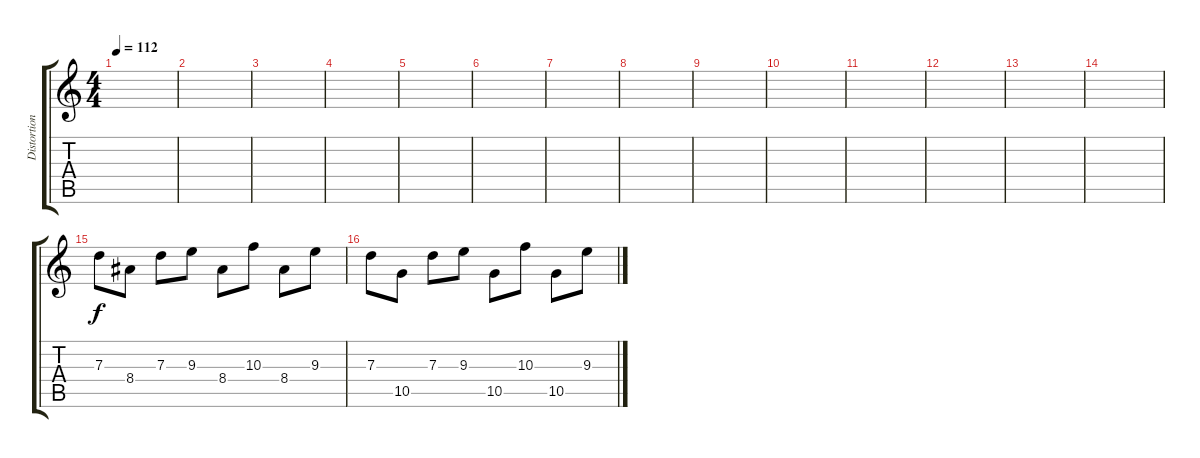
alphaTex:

\track ("Distortion Guitar" "Distortion") {instrument distortionguitar}
\staff {score tabs}
\tuning (E4 B3 G3 D3 A2 E2) {hide}
\ts (4 4)
\tempo 112
\clef g2
\ks c
|
|
|
|
|
|
|
|
|
|
|
|
|
|
7.3.8 8.4.8 7.3.8 9.3.8 8.4.8 10.3.8 8.4.8 9.3.8 |
7.3.8 10.5.8 7.3.8 9.3.8 10.5.8 10.3.8 10.5.8 9.3.8
